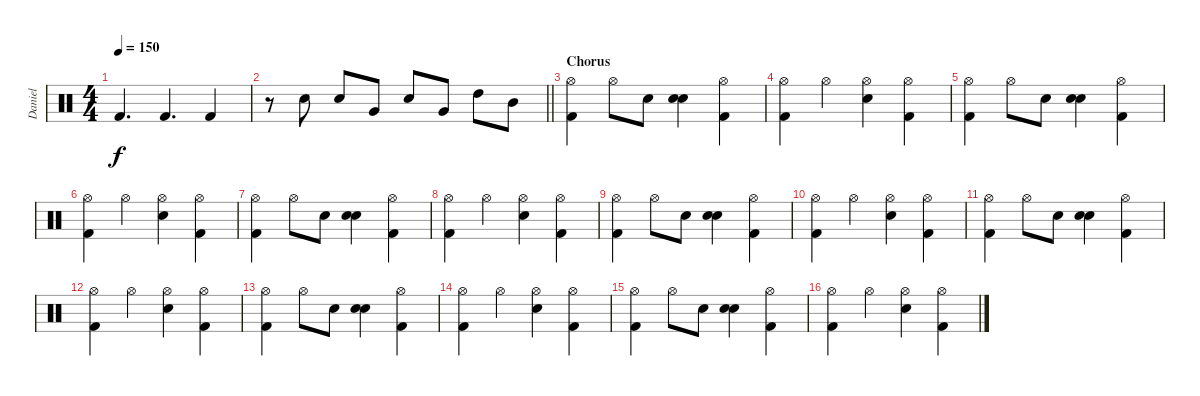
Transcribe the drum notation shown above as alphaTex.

\track ("Daniel" "Daniel") {instrument percussion}
\staff {score}
\articulation defaults
\ts (4 4)
\tempo 150
\clef neutral
\ks c "Kick (hit) 2".4{d dy f} "Kick (hit) 2".4{d} "Kick (hit) 2".4
|
\barLineRight lightlight
r.8 "Electric Snare (hit)".8 "Electric Snare (hit)".8 "Very Low Tom (hit)".8 "Electric Snare (hit)".8 "Very Low Tom (hit)".8 "High Tom (hit)".8 "Mid Tom (hit)".8 |
\section ("" "Chorus")
("Hi-Hat (open)" "Kick (hit) 2").4 "Hi-Hat (open)".8 "Snare (hit) 2".8 ("Snare (hit) 2" "Electric Snare (hit)").4 ("Hi-Hat (open)" "Kick (hit) 2").4 |
("Hi-Hat (open)" "Kick (hit) 2").4 "Hi-Hat (open)".4 ("Hi-Hat (open)" "Electric Snare (hit)").4 ("Hi-Hat (open)" "Kick (hit) 2").4 |
("Hi-Hat (open)" "Kick (hit) 2").4 "Hi-Hat (open)".8 "Snare (hit) 2".8 ("Snare (hit) 2" "Electric Snare (hit)").4 ("Hi-Hat (open)" "Kick (hit) 2").4 |
("Hi-Hat (open)" "Kick (hit) 2").4 "Hi-Hat (open)".4 ("Hi-Hat (open)" "Electric Snare (hit)").4 ("Hi-Hat (open)" "Kick (hit) 2").4 |
("Hi-Hat (open)" "Kick (hit) 2").4 "Hi-Hat (open)".8 "Snare (hit) 2".8 ("Snare (hit) 2" "Electric Snare (hit)").4 ("Hi-Hat (open)" "Kick (hit) 2").4 |
("Hi-Hat (open)" "Kick (hit) 2").4 "Hi-Hat (open)".4 ("Hi-Hat (open)" "Electric Snare (hit)").4 ("Hi-Hat (open)" "Kick (hit) 2").4 |
("Hi-Hat (open)" "Kick (hit) 2").4 "Hi-Hat (open)".8 "Snare (hit) 2".8 ("Snare (hit) 2" "Electric Snare (hit)").4 ("Hi-Hat (open)" "Kick (hit) 2").4 |
("Hi-Hat (open)" "Kick (hit) 2").4 "Hi-Hat (open)".4 ("Hi-Hat (open)" "Electric Snare (hit)").4 ("Hi-Hat (open)" "Kick (hit) 2").4 |
("Hi-Hat (open)" "Kick (hit) 2").4 "Hi-Hat (open)".8 "Snare (hit) 2".8 ("Snare (hit) 2" "Electric Snare (hit)").4 ("Hi-Hat (open)" "Kick (hit) 2").4 |
("Hi-Hat (open)" "Kick (hit) 2").4 "Hi-Hat (open)".4 ("Hi-Hat (open)" "Electric Snare (hit)").4 ("Hi-Hat (open)" "Kick (hit) 2").4 |
("Hi-Hat (open)" "Kick (hit) 2").4 "Hi-Hat (open)".8 "Snare (hit) 2".8 ("Snare (hit) 2" "Electric Snare (hit)").4 ("Hi-Hat (open)" "Kick (hit) 2").4 |
("Hi-Hat (open)" "Kick (hit) 2").4 "Hi-Hat (open)".4 ("Hi-Hat (open)" "Electric Snare (hit)").4 ("Hi-Hat (open)" "Kick (hit) 2").4 |
("Hi-Hat (open)" "Kick (hit) 2").4 "Hi-Hat (open)".8 "Snare (hit) 2".8 ("Snare (hit) 2" "Electric Snare (hit)").4 ("Hi-Hat (open)" "Kick (hit) 2").4 |
("Hi-Hat (open)" "Kick (hit) 2").4 "Hi-Hat (open)".4 ("Hi-Hat (open)" "Electric Snare (hit)").4 ("Hi-Hat (open)" "Kick (hit) 2").4
